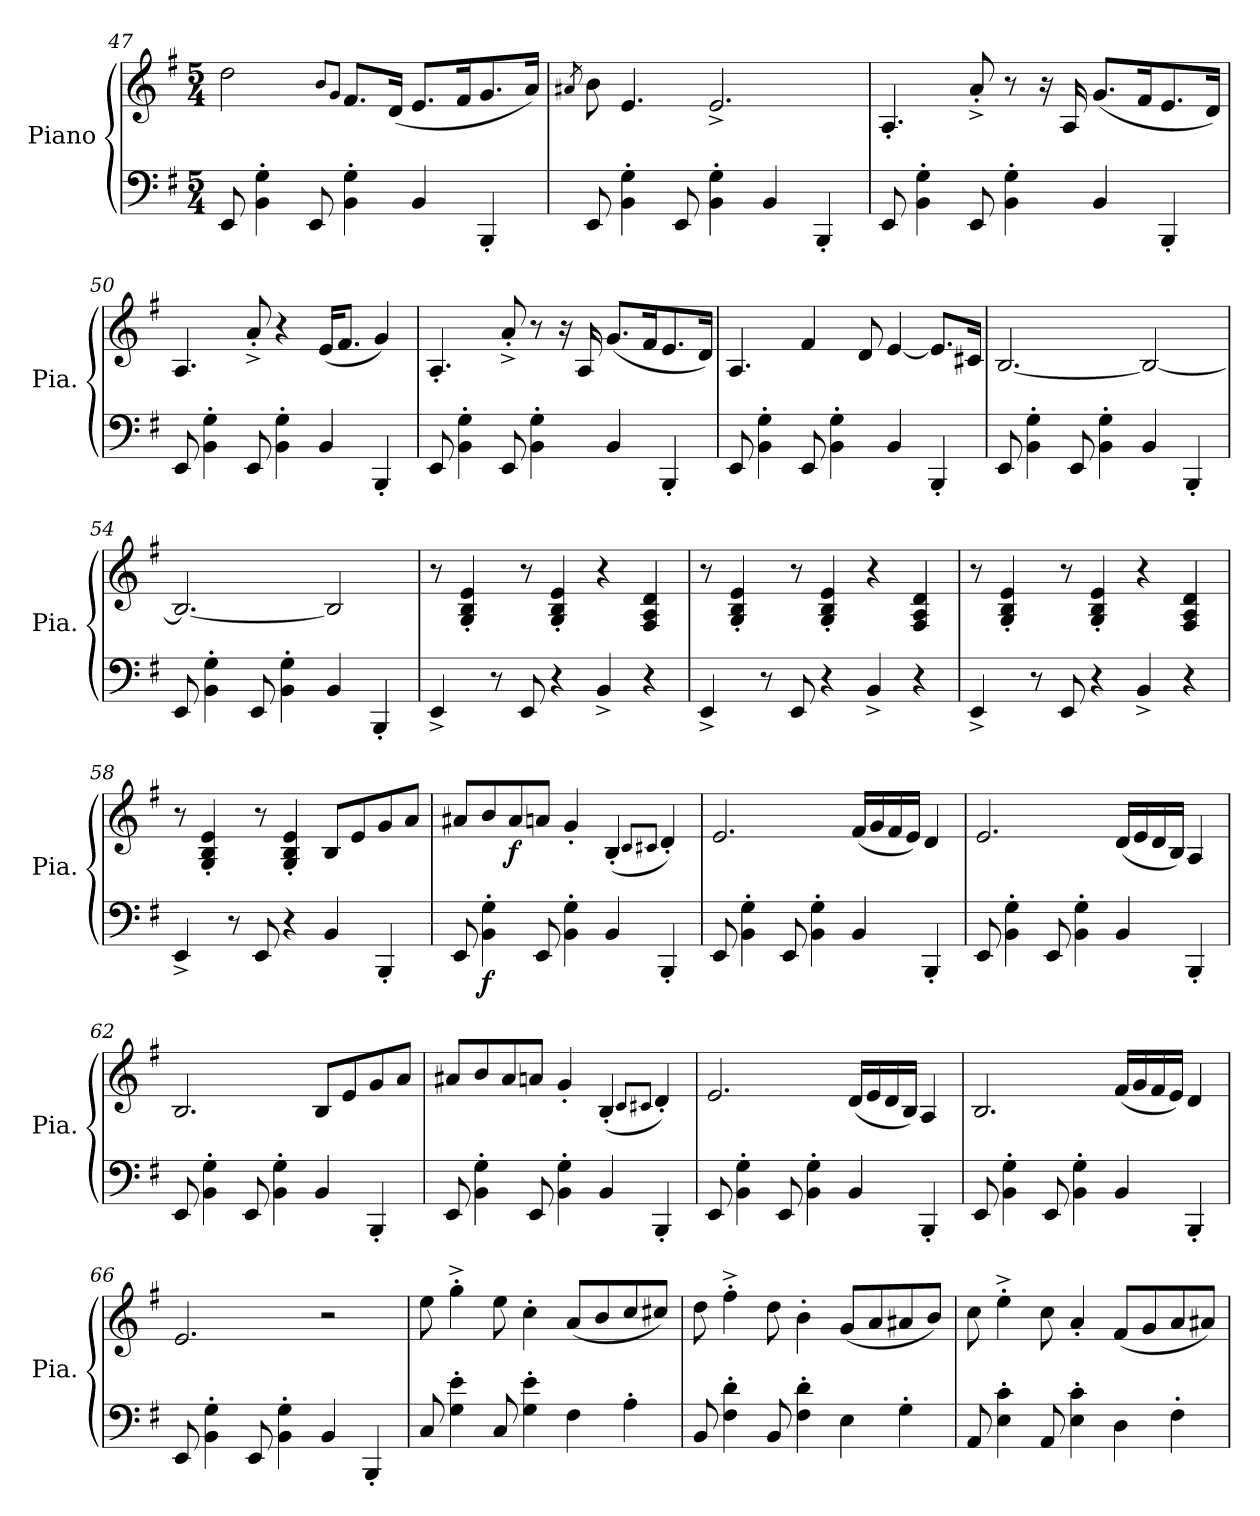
**kern	**kern	**dynam
*part1	*part1	*part1
*staff2	*staff1	*staff1/2
*I"Piano	*	*
*I'Pia.	*	*
*clefF4	*clefG2	*
*k[f#]	*k[f#]	*
*M5/4	*M5/4	*
=47	=47	=47
8EE/	2dd\	.
4BB\' 4G\'	.	.
8EE/	.	.
.	8qb/L	.
.	8qg/J	.
4BB\' 4G\'	8.f#/L	.
.	(16d/Jk	.
4BB/	8.e/L	.
.	16f#/K	.
4BBB'/	8.g/	.
.	16a/Jk)	.
=48	=48	=48
.	8qa#X/	.
8EE/	8b\	.
4BB\' 4G\'	4.e/	.
8EE/	.	.
4BB\' 4G\'	2.e^/	.
4BB/	.	.
4BBB'/	.	.
!!LO:LB:g=z
=49	=49	=49
8EE/	4.A'/	.
4BB\' 4G\'	.	.
8EE/	8a'^/	.
4BB\' 4G\'	8r	.
.	16r	.
.	16A/	.
4BB/	(8.g/L	.
.	16f#/K	.
4BBB'/	8.e/	.
.	16d/Jk)	.
=50	=50	=50
8EE/	4.A/	.
4BB\' 4G\'	.	.
8EE/	8a'^/	.
4BB\' 4G\'	4r	.
4BB/	(16e/KL	.
.	8.f#/J	.
4BBB'/	4g/)	.
=51	=51	=51
8EE/	4.A'/	.
4BB\' 4G\'	.	.
8EE/	8a'^/	.
4BB\' 4G\'	8r	.
.	16r	.
.	16A/	.
4BB/	(8.g/L	.
.	16f#/K	.
4BBB'/	8.e/	.
.	16d/Jk)	.
!!LO:PB:g=z
=52	=52	=52
8EE/	4.A/	.
4BB\' 4G\'	.	.
8EE/	4f#/	.
4BB\' 4G\'	.	.
.	8d/	.
4BB/	[4e/	.
4BBB'/	8.e/L]	.
.	16c#X/Jk	.
=53	=53	=53
8EE/	[2.B/	.
4BB\' 4G\'	.	.
8EE/	.	.
4BB\' 4G\'	.	.
4BB/	2B/_	.
4BBB'/	.	.
=54	=54	=54
8EE/	2.B/_	.
4BB\' 4G\'	.	.
8EE/	.	.
4BB\' 4G\'	.	.
4BB/	2B/]	.
4BBB'/	.	.
!!LO:LB:g=z
=55	=55	=55
4EE^/	8r	.
.	4G/' 4B/' 4e/'	.
8r	.	.
8EE/	8r	.
4r	4G/' 4B/' 4e/'	.
4BB^/	4r	.
4r	4F#/ 4A/ 4d/	.
=56	=56	=56
4EE^/	8r	.
.	4G/' 4B/' 4e/'	.
8r	.	.
8EE/	8r	.
4r	4G/' 4B/' 4e/'	.
4BB^/	4r	.
4r	4F#/ 4A/ 4d/	.
=57	=57	=57
4EE^/	8r	.
.	4G/' 4B/' 4e/'	.
8r	.	.
8EE/	8r	.
4r	4G/' 4B/' 4e/'	.
4BB^/	4r	.
4r	4F#/ 4A/ 4d/	.
!!LO:LB:g=z
=58	=58	=58
4EE^/	8r	.
.	4G/' 4B/' 4e/'	.
8r	.	.
8EE/	8r	.
4r	4G/' 4B/' 4e/'	.
4BB/	8B/L	.
.	8e/	.
4BBB'/	8g/	.
.	8a/J	.
=59	=59	=59
8EE/	8a#X/L	.
!	!	!LO:DY:b=2
4BB\' 4G\'	8b/	f
!	!	!LO:DY:b
.	8a#/	f
8EE/	8an/J	.
4BB\' 4G\'	4g'/	.
4BB/	(4B'/	.
.	8qc/L	.
.	8qc#X/J	.
4BBB'/	4d'/)	.
=60	=60	=60
8EE/	2.e/	.
4BB\' 4G\'	.	.
8EE/	.	.
4BB\' 4G\'	.	.
4BB/	(16f#/LL	.
.	16g/	.
.	16f#/	.
.	16e/JJ)	.
4BBB'/	4d/	.
!!LO:LB:g=z
=61	=61	=61
8EE/	2.e/	.
4BB\' 4G\'	.	.
8EE/	.	.
4BB\' 4G\'	.	.
4BB/	(16d/LL	.
.	16e/	.
.	16d/	.
.	16B/JJ)	.
4BBB'/	4A/	.
=62	=62	=62
8EE/	2.B/	.
4BB\' 4G\'	.	.
8EE/	.	.
4BB\' 4G\'	.	.
4BB/	8B/L	.
.	8e/	.
4BBB'/	8g/	.
.	8a/J	.
=63	=63	=63
8EE/	8a#X/L	.
4BB\' 4G\'	8b/	.
.	8a#/	.
8EE/	8an/J	.
4BB\' 4G\'	4g'/	.
4BB/	(4B'/	.
.	8qc/L	.
.	8qc#X/J	.
4BBB'/	4d'/)	.
!!LO:LB:g=z
=64	=64	=64
8EE/	2.e/	.
4BB\' 4G\'	.	.
8EE/	.	.
4BB\' 4G\'	.	.
4BB/	(16d/LL	.
.	16e/	.
.	16d/	.
.	16B/JJ)	.
4BBB'/	4A/	.
=65	=65	=65
8EE/	2.B/	.
4BB\' 4G\'	.	.
8EE/	.	.
4BB\' 4G\'	.	.
4BB/	(16f#/LL	.
.	16g/	.
.	16f#/	.
.	16e/JJ)	.
4BBB'/	4d/	.
=66	=66	=66
8EE/	2.e/	.
4BB\' 4G\'	.	.
8EE/	.	.
4BB\' 4G\'	.	.
4BB/	2r	.
4BBB'/	.	.
!!LO:LB:g=z
=67	=67	=67
8C/	8ee\	.
4G\' 4e\'	4gg'^\	.
8C/	8ee\	.
4G\' 4e\'	4cc'\	.
4F#\	(8a/L	.
.	8b/	.
4A'\	8cc/	.
.	8cc#X/J)	.
=68	=68	=68
8BB/	8dd\	.
4F#\' 4d\'	4ff#'^\	.
8BB/	8dd\	.
4F#\' 4d\'	4b'\	.
4E\	(8g/L	.
.	8a/	.
4G'\	8a#X/	.
.	8b/J)	.
=69	=69	=69
8AA/	8cc\	.
4E\' 4c\'	4ee'^\	.
8AA/	8cc\	.
4E\' 4c\'	4a'/	.
4D\	(8f#/L	.
.	8g/	.
4F#'\	8a/	.
.	8a#X/J)	.
=	=	=
*-	*-	*-
